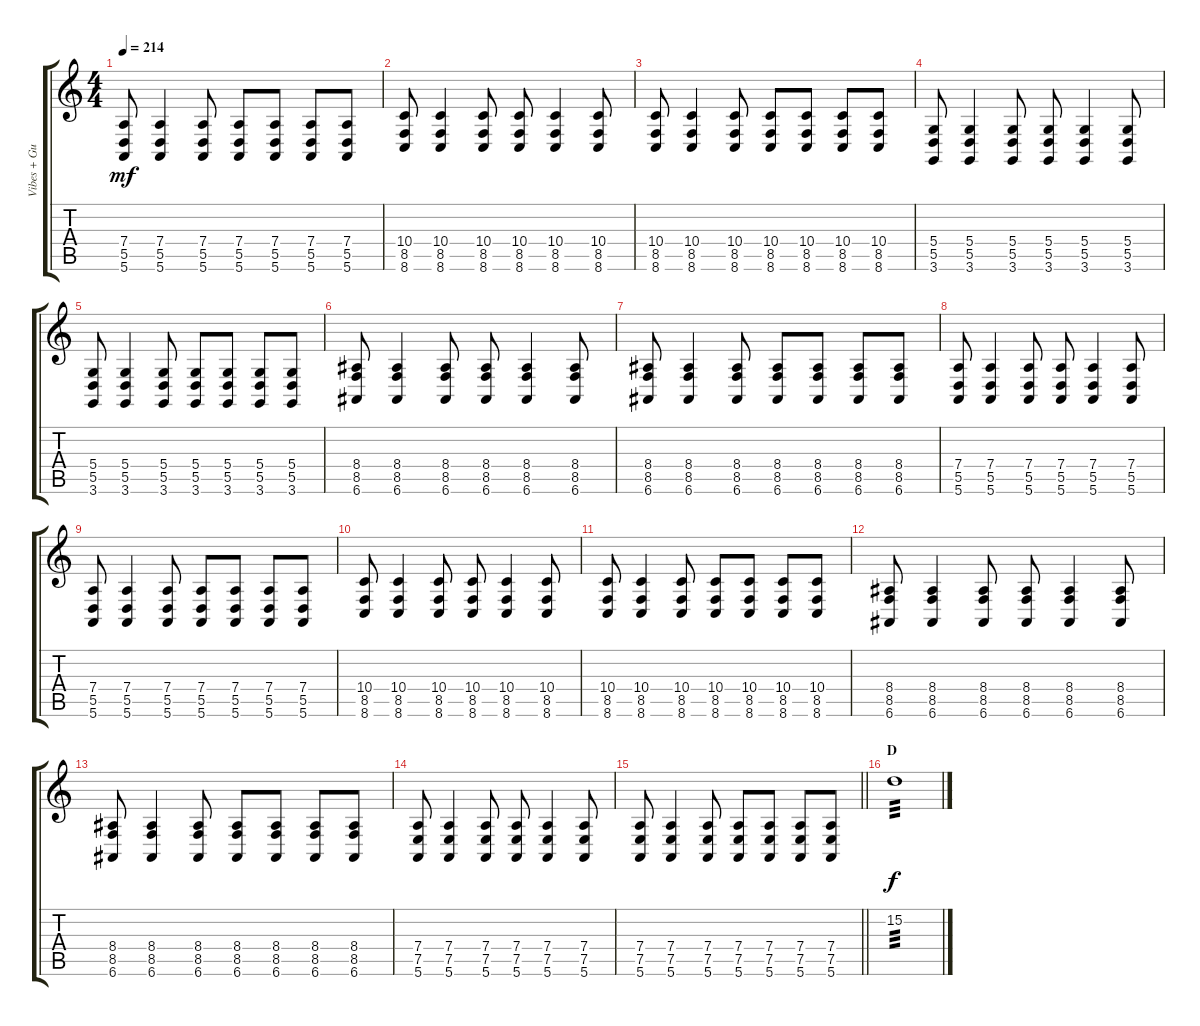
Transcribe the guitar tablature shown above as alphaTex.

\track ("Vibes + Guitar II" "Vibes + Gu") {instrument violin}
\staff {score tabs}
\tuning (E4 B3 G3 D3 A2 E2) {hide}
\ts (4 4)
\tempo 214
\clef g2
\ks c
(7.4 5.5 5.6).8{dy mf} (7.4 5.5 5.6).4 (7.4 5.5 5.6).8 (7.4 5.5 5.6).8 (7.4 5.5 5.6).8 (7.4 5.5 5.6).8 (7.4 5.5 5.6).8 |
(10.4 8.5 8.6).8 (10.4 8.5 8.6).4 (10.4 8.5 8.6).8 (10.4 8.5 8.6).8 (10.4 8.5 8.6).4 (10.4 8.5 8.6).8 |
(10.4 8.5 8.6).8 (10.4 8.5 8.6).4 (10.4 8.5 8.6).8 (10.4 8.5 8.6).8 (10.4 8.5 8.6).8 (10.4 8.5 8.6).8 (10.4 8.5 8.6).8 |
(5.4 5.5 3.6).8 (5.4 5.5 3.6).4 (5.4 5.5 3.6).8 (5.4 5.5 3.6).8 (5.4 5.5 3.6).4 (5.4 5.5 3.6).8 |
(5.4 5.5 3.6).8 (5.4 5.5 3.6).4 (5.4 5.5 3.6).8 (5.4 5.5 3.6).8 (5.4 5.5 3.6).8 (5.4 5.5 3.6).8 (5.4 5.5 3.6).8 |
(8.4 8.5 6.6).8 (8.4 8.5 6.6).4 (8.4 8.5 6.6).8 (8.4 8.5 6.6).8 (8.4 8.5 6.6).4 (8.4 8.5 6.6).8 |
(8.4 8.5 6.6).8 (8.4 8.5 6.6).4 (8.4 8.5 6.6).8 (8.4 8.5 6.6).8 (8.4 8.5 6.6).8 (8.4 8.5 6.6).8 (8.4 8.5 6.6).8 |
(7.4 5.5 5.6).8{instrument overdrivenguitar} (7.4 5.5 5.6).4 (7.4 5.5 5.6).8 (7.4 5.5 5.6).8 (7.4 5.5 5.6).4 (7.4 5.5 5.6).8 |
(7.4 5.5 5.6).8 (7.4 5.5 5.6).4 (7.4 5.5 5.6).8 (7.4 5.5 5.6).8 (7.4 5.5 5.6).8 (7.4 5.5 5.6).8 (7.4 5.5 5.6).8 |
(10.4 8.5 8.6).8 (10.4 8.5 8.6).4 (10.4 8.5 8.6).8 (10.4 8.5 8.6).8 (10.4 8.5 8.6).4 (10.4 8.5 8.6).8 |
(10.4 8.5 8.6).8 (10.4 8.5 8.6).4 (10.4 8.5 8.6).8 (10.4 8.5 8.6).8 (10.4 8.5 8.6).8 (10.4 8.5 8.6).8 (10.4 8.5 8.6).8 |
(8.4 8.5 6.6).8 (8.4 8.5 6.6).4 (8.4 8.5 6.6).8 (8.4 8.5 6.6).8 (8.4 8.5 6.6).4 (8.4 8.5 6.6).8 |
(8.4 8.5 6.6).8 (8.4 8.5 6.6).4 (8.4 8.5 6.6).8 (8.4 8.5 6.6).8 (8.4 8.5 6.6).8 (8.4 8.5 6.6).8 (8.4 8.5 6.6).8 |
(7.4 7.5 5.6).8 (7.4 7.5 5.6).4 (7.4 7.5 5.6).8 (7.4 7.5 5.6).8 (7.4 7.5 5.6).4 (7.4 7.5 5.6).8 |
\barLineRight lightlight
(7.4 7.5 5.6).8 (7.4 7.5 5.6).4 (7.4 7.5 5.6).8 (7.4 7.5 5.6).8 (7.4 7.5 5.6).8 (7.4 7.5 5.6).8 (7.4 7.5 5.6).8 |
\section ("" "D")
15.2.1{tp 3 dy f volume 16 instrument overdrivenguitar}
